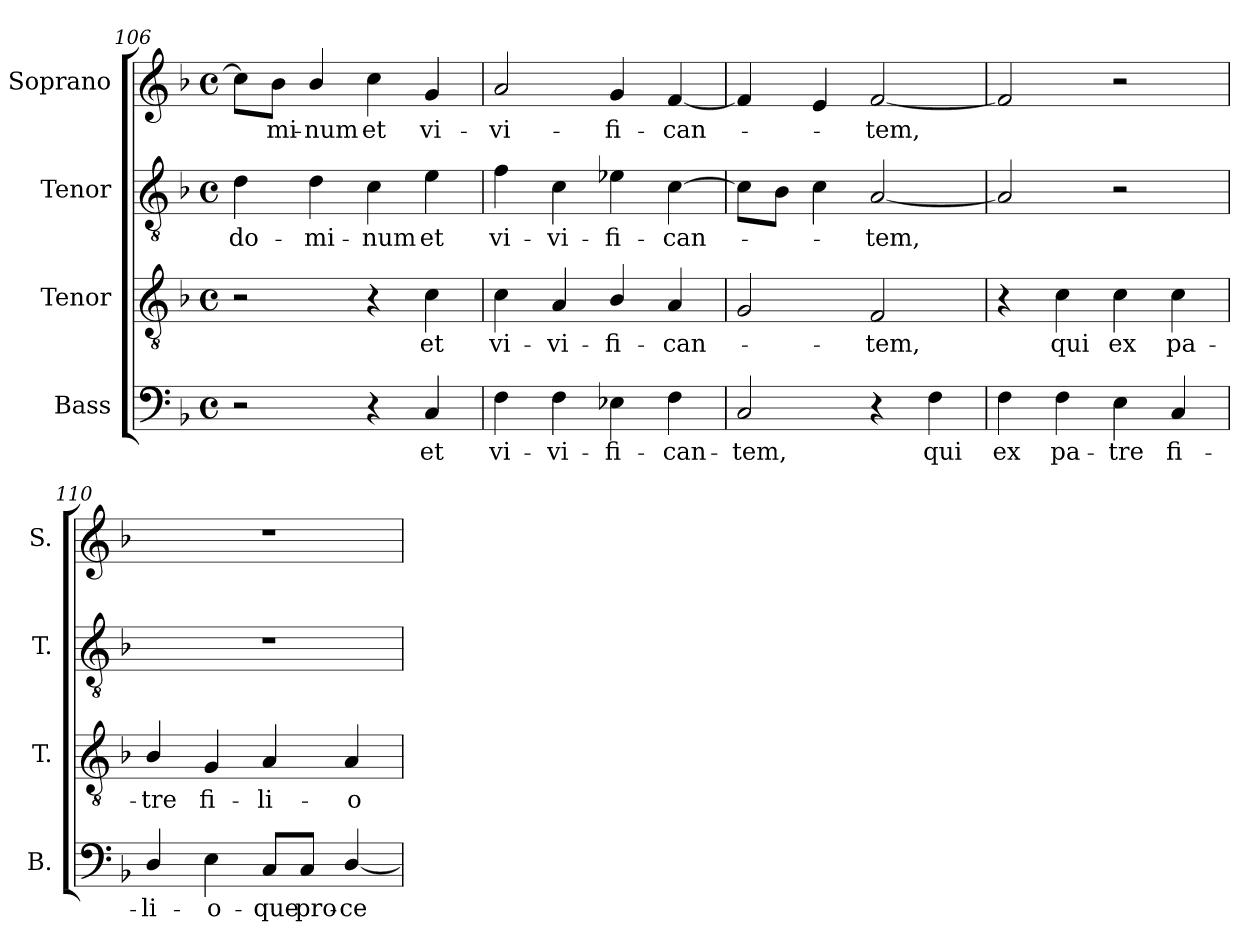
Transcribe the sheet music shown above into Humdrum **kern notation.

**kern	**text	**kern	**text	**kern	**text	**kern	**text
*part4	*part4	*part3	*part3	*part2	*part2	*part1	*part1
*staff4	*staff4	*staff3	*staff3	*staff2	*staff2	*staff1	*staff1
*I"Bass	*	*I"Tenor	*	*I"Tenor	*	*I"Soprano	*
*I'B.	*	*I'T.	*	*I'T.	*	*I'S.	*
*clefF4	*	*clefGv2	*	*clefGv2	*	*clefG2	*
*	*	*ITrd7c12	*	*ITrd7c12	*	*	*
*k[b-]	*	*k[b-]	*	*k[b-]	*	*k[b-]	*
*F:	*	*F:	*	*F:	*	*F:	*
*M4/4	*	*M4/4	*	*M4/4	*	*M4/4	*
*met(c)	*	*met(c)	*	*met(c)	*	*met(c)	*
=106	=106	=106	=106	=106	=106	=106	=106
!	!	!	!	!	!LO:LY:b:color=#000000	!	!
2r	.	2r	.	4Di\	do-	8cci\L]	.
!	!	!	!	!	!	!	!LO:LY:b:color=#000000
.	.	.	.	.	.	8b-i\J	-mi-
!	!	!	!	!	!LO:LY:b:color=#000000	!	!
!	!	!	!	!	!	!	!LO:LY:b:color=#000000
.	.	.	.	4Di\	-mi-	4b-i/	-num
!	!	!	!	!	!LO:LY:b:color=#000000	!	!
!	!	!	!	!	!	!	!LO:LY:b:color=#000000
4r	.	4r	.	4Ci\	-num	4cci\	et
!	!LO:LY:b:color=#000000	!	!	!	!	!	!
!	!	!	!LO:LY:b:color=#000000	!	!	!	!
!	!	!	!	!	!LO:LY:b:color=#000000	!	!
!	!	!	!	!	!	!	!LO:LY:b:color=#000000
4Ci/	et	4Ci\	et	4Ei\	et	4gi/	vi-
!!LO:PB:g=z
=107	=107	=107	=107	=107	=107	=107	=107
!	!LO:LY:b:color=#000000	!	!	!	!	!	!
!	!	!	!LO:LY:b:color=#000000	!	!	!	!
!	!	!	!	!	!LO:LY:b:color=#000000	!	!
!	!	!	!	!	!	!	!LO:LY:b:color=#000000
4Fi\	vi-	4Ci\	vi-	4Fi\	vi-	2ai/	-vi-
!	!LO:LY:b:color=#000000	!	!	!	!	!	!
!	!	!	!LO:LY:b:color=#000000	!	!	!	!
!	!	!	!	!	!LO:LY:b:color=#000000	!	!
4Fi\	-vi-	4AAi/	-vi-	4Ci\	-vi-	.	.
!	!LO:LY:b:color=#000000	!	!	!	!	!	!
!	!	!	!LO:LY:b:color=#000000	!	!	!	!
!	!	!	!	!	!LO:LY:b:color=#000000	!	!
!	!	!	!	!	!	!	!LO:LY:b:color=#000000
4E-Xi\	-fi-	4BB-i/	-fi-	4E-Xi\	-fi-	4gi/	-fi-
!	!LO:LY:b:color=#000000	!	!	!	!	!	!
!	!	!	!LO:LY:b:color=#000000	!	!	!	!
!	!	!	!	!	!LO:LY:b:color=#000000	!	!
!	!	!	!	!	!	!	!LO:LY:b:color=#000000
4Fi\	-can-	4AAi/	-can-	[4Ci\	-can-	[4fi/	-can-
=108	=108	=108	=108	=108	=108	=108	=108
!	!LO:LY:b:color=#000000	!	!	!	!	!	!
2Ci/	-tem,	2GGi/	.	8Ci\L]	.	4fi/]	.
.	.	.	.	8BB-i\J	.	.	.
.	.	.	.	4Ci\	.	4ei/	.
!	!	!	!LO:LY:b:color=#000000	!	!	!	!
!	!	!	!	!	!LO:LY:b:color=#000000	!	!
!	!	!	!	!	!	!	!LO:LY:b:color=#000000
4r	.	2FFi/	-tem,	[2AAi/	-tem,	[2fi/	-tem,
!	!LO:LY:b:color=#000000	!	!	!	!	!	!
4Fi\	qui	.	.	.	.	.	.
=109	=109	=109	=109	=109	=109	=109	=109
!	!LO:LY:b:color=#000000	!	!	!	!	!	!
4Fi\	ex	4r	.	2AAi/]	.	2fi/]	.
!	!LO:LY:b:color=#000000	!	!	!	!	!	!
!	!	!	!LO:LY:b:color=#000000	!	!	!	!
4Fi\	pa-	4Ci\	qui	.	.	.	.
!	!LO:LY:b:color=#000000	!	!	!	!	!	!
!	!	!	!LO:LY:b:color=#000000	!	!	!	!
4Ei\	-tre	4Ci\	ex	2r	.	2r	.
!	!LO:LY:b:color=#000000	!	!	!	!	!	!
!	!	!	!LO:LY:b:color=#000000	!	!	!	!
4Ci/	fi-	4Ci\	pa-	.	.	.	.
=110	=110	=110	=110	=110	=110	=110	=110
!	!LO:LY:b:color=#000000	!	!	!	!	!	!
!	!	!	!LO:LY:b:color=#000000	!	!	!	!
4Di/	-li-	4BB-i/	-tre	1r	.	1r	.
!	!LO:LY:b:color=#000000	!	!	!	!	!	!
!	!	!	!LO:LY:b:color=#000000	!	!	!	!
4Ei\	-o-	4GGi/	fi-	.	.	.	.
!	!LO:LY:b:color=#000000	!	!	!	!	!	!
!	!	!	!LO:LY:b:color=#000000	!	!	!	!
8Ci/L	-que	4AAi/	-li-	.	.	.	.
!	!LO:LY:b:color=#000000	!	!	!	!	!	!
8Ci/J	pro-	.	.	.	.	.	.
!	!LO:LY:b:color=#000000	!	!	!	!	!	!
!	!	!	!LO:LY:b:color=#000000	!	!	!	!
[4Di/	-ce-	4AAi/	-o-	.	.	.	.
=	=	=	=	=	=	=	=
*-	*-	*-	*-	*-	*-	*-	*-
